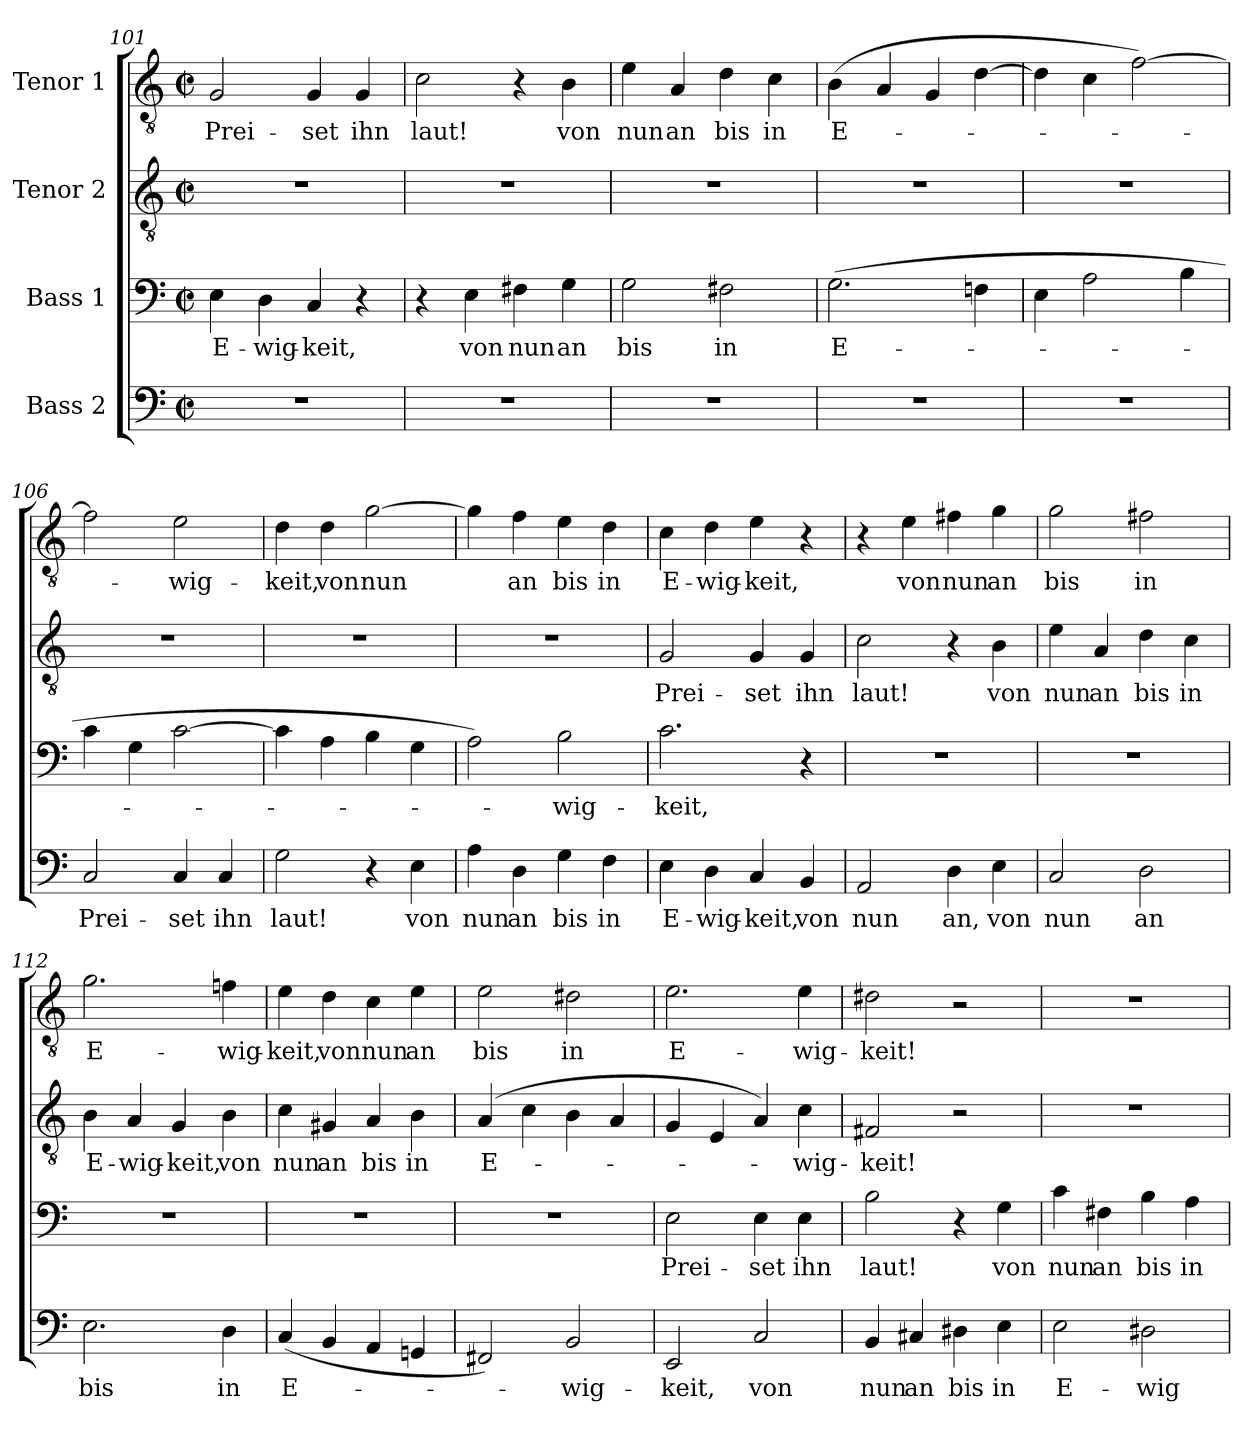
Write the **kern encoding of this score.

**kern	**text	**kern	**text	**kern	**text	**kern	**text
*part4	*part4	*part3	*part3	*part2	*part2	*part1	*part1
*staff4	*staff4	*staff3	*staff3	*staff2	*staff2	*staff1	*staff1
*I"Bass 2	*	*I"Bass 1	*	*I"Tenor 2	*	*I"Tenor 1	*
*clefF4	*	*clefF4	*	*clefGv2	*	*clefGv2	*
*k[]	*	*k[]	*	*k[]	*	*k[]	*
*M2/2	*	*M2/2	*	*M2/2	*	*M2/2	*
*met(c|)	*	*met(c|)	*	*met(c|)	*	*met(c|)	*
=101	=101	=101	=101	=101	=101	=101	=101
1r	.	4E\	E-	1r	.	2G/	Prei-
.	.	4D\	-wig-	.	.	.	.
.	.	4C/	-keit,	.	.	4G/	-set
.	.	4r	.	.	.	4G/	ihn
=102	=102	=102	=102	=102	=102	=102	=102
1r	.	4r	.	1r	.	2c\	laut!
.	.	4E\	von	.	.	.	.
.	.	4F#X\	nun	.	.	4r	.
.	.	4G\	an	.	.	4B\	von
=103	=103	=103	=103	=103	=103	=103	=103
1r	.	2G\	bis	1r	.	4e\	nun
.	.	.	.	.	.	4A/	an
.	.	2F#X\	in	.	.	4d\	bis
.	.	.	.	.	.	4c\	in
=104	=104	=104	=104	=104	=104	=104	=104
1r	.	(2.G\	E-	1r	.	(4B\	E-
.	.	.	.	.	.	4A/	.
.	.	.	.	.	.	4G/	.
.	.	4Fn\	.	.	.	[4d\	.
=105	=105	=105	=105	=105	=105	=105	=105
1r	.	4E\	.	1r	.	4d\]	.
.	.	2A\	.	.	.	4c\	.
.	.	.	.	.	.	[2f\)	.
.	.	4B\	.	.	.	.	.
=106	=106	=106	=106	=106	=106	=106	=106
2C/	Prei-	4c\	.	1r	.	2f\]	.
.	.	4G\	.	.	.	.	.
4C/	-set	[2c\	.	.	.	2e\	-wig-
4C/	ihn	.	.	.	.	.	.
=107	=107	=107	=107	=107	=107	=107	=107
2G\	laut!	4c\]	.	1r	.	4d\	-keit,
.	.	4A\	.	.	.	4d\	von
4r	.	4B\	.	.	.	[2g\	nun
4E\	von	4G\	.	.	.	.	.
!!LO:LB:g=z
=108	=108	=108	=108	=108	=108	=108	=108
4A\	nun	2A\)	.	1r	.	4g\]	.
4D\	an	.	.	.	.	4f\	an
4G\	bis	2B\	-wig-	.	.	4e\	bis
4F\	in	.	.	.	.	4d\	in
=109	=109	=109	=109	=109	=109	=109	=109
4E\	E-	2.c\	-keit,	2G/	Prei-	4c\	E-
4D\	-wig-	.	.	.	.	4d\	-wig-
4C/	-keit,	.	.	4G/	-set	4e\	-keit,
4BB/	von	4r	.	4G/	ihn	4r	.
=110	=110	=110	=110	=110	=110	=110	=110
2AA/	nun	1r	.	2c\	laut!	4r	.
.	.	.	.	.	.	4e\	von
4D\	an,	.	.	4r	.	4f#X\	nun
4E\	von	.	.	4B\	von	4g\	an
=111	=111	=111	=111	=111	=111	=111	=111
2C/	nun	1r	.	4e\	nun	2g\	bis
.	.	.	.	4A/	an	.	.
2D\	an	.	.	4d\	bis	2f#X\	in
.	.	.	.	4c\	in	.	.
=112	=112	=112	=112	=112	=112	=112	=112
2.E\	bis	1r	.	4B\	E-	2.g\	E-
.	.	.	.	4A/	-wig-	.	.
.	.	.	.	4G/	-keit,	.	.
4D\	in	.	.	4B\	von	4fn\	-wig-
=113	=113	=113	=113	=113	=113	=113	=113
(4C/	E-	1r	.	4c\	nun	4e\	-keit,
4BB/	.	.	.	4G#X/	an	4d\	von
4AA/	.	.	.	4A/	bis	4c\	nun
4GGn/	.	.	.	4B\	in	4e\	an
!!LO:LB:g=z
=114	=114	=114	=114	=114	=114	=114	=114
2FF#X/)	.	1r	.	(>4A/	E-	2e\	bis
.	.	.	.	4c\	.	.	.
2BB/	-wig-	.	.	4B\	.	2d#X\	in
.	.	.	.	4A/	.	.	.
=115	=115	=115	=115	=115	=115	=115	=115
2EE/	-keit,	2E\	Prei-	4G/	.	2.e\	E-
.	.	.	.	4E/	.	.	.
2C/	von	4E\	-set	4A/)	.	.	.
.	.	4E\	ihn	4c\	-wig-	4e\	-wig-
=116	=116	=116	=116	=116	=116	=116	=116
4BB/	nun	2B\	laut!	2F#X/	-keit!	2d#X\	-keit!
4C#X/	an	.	.	.	.	.	.
4D#X\	bis	4r	.	2r	.	2r	.
4E\	in	4G\	von	.	.	.	.
=117	=117	=117	=117	=117	=117	=117	=117
2E\	E-	4c\	nun	1r	.	1r	.
.	.	4F#X\	an	.	.	.	.
2D#X\	-wig-	4B\	bis	.	.	.	.
.	.	4A\	in	.	.	.	.
=	=	=	=	=	=	=	=
*-	*-	*-	*-	*-	*-	*-	*-
